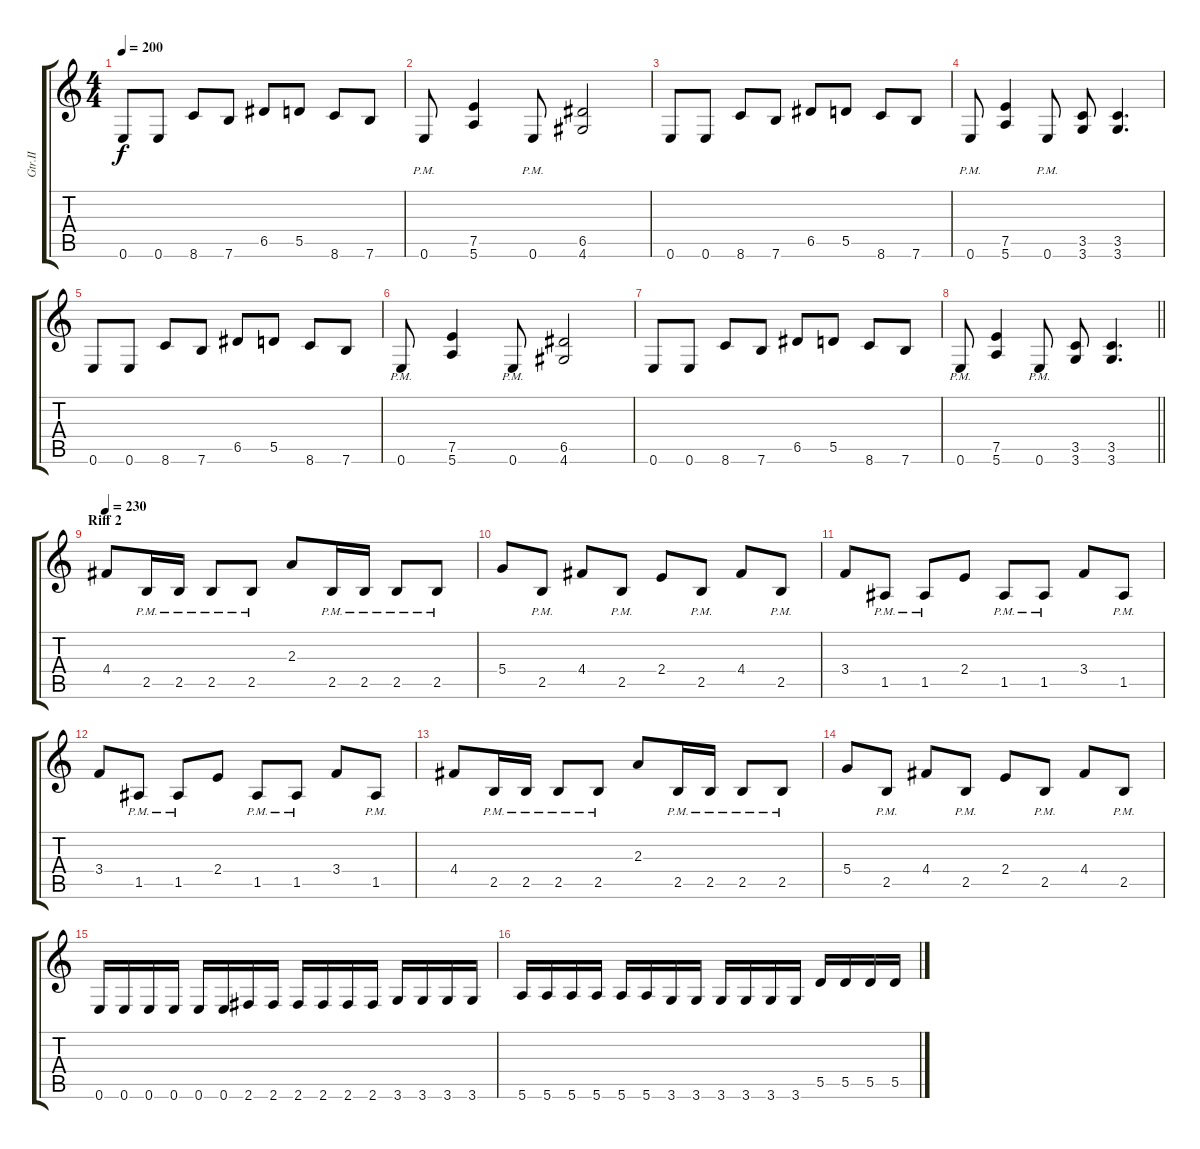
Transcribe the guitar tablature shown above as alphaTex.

\track ("Gtr.II" "Gtr.II") {instrument overdrivenguitar}
\staff {score tabs}
\tuning (E4 B3 G3 D3 A2 E2) {hide}
\ts (4 4)
\tempo 200
\clef g2
\ks c
0.6.8{dy f} 0.6.8 8.6.8 7.6.8 6.5.8 5.5.8 8.6.8 7.6.8 |
0.6{pm}.8 (7.5 5.6).4 0.6{pm}.8 (6.5 4.6).2 |
0.6.8 0.6.8 8.6.8 7.6.8 6.5.8 5.5.8 8.6.8 7.6.8 |
0.6{pm}.8 (7.5 5.6).4 0.6{pm}.8 (3.5 3.6).8 (3.5 3.6).4{d} |
0.6.8 0.6.8 8.6.8 7.6.8 6.5.8 5.5.8 8.6.8 7.6.8 |
0.6{pm}.8 (7.5 5.6).4 0.6{pm}.8 (6.5 4.6).2 |
0.6.8 0.6.8 8.6.8 7.6.8 6.5.8 5.5.8 8.6.8 7.6.8 |
\barLineRight lightlight
0.6{pm}.8 (7.5 5.6).4 0.6{pm}.8 (3.5 3.6).8 (3.5 3.6).4{d} |
\section ("" "Riff 2")
\tempo 230
4.4.8 2.5{pm}.16 2.5{pm}.16 2.5{pm}.8 2.5{pm}.8 2.3.8 2.5{pm}.16 2.5{pm}.16 2.5{pm}.8 2.5{pm}.8 |
5.4.8 2.5{pm}.8 4.4.8 2.5{pm}.8 2.4.8 2.5{pm}.8 4.4.8 2.5{pm}.8 |
3.4.8 1.5{pm}.8 1.5{pm}.8 2.4.8 1.5{pm}.8 1.5{pm}.8 3.4.8 1.5{pm}.8 |
3.4.8 1.5{pm}.8 1.5{pm}.8 2.4.8 1.5{pm}.8 1.5{pm}.8 3.4.8 1.5{pm}.8 |
4.4.8 2.5{pm}.16 2.5{pm}.16 2.5{pm}.8 2.5{pm}.8 2.3.8 2.5{pm}.16 2.5{pm}.16 2.5{pm}.8 2.5{pm}.8 |
5.4.8 2.5{pm}.8 4.4.8 2.5{pm}.8 2.4.8 2.5{pm}.8 4.4.8 2.5{pm}.8 |
0.6.16 0.6.16 0.6.16 0.6.16 0.6.16 0.6.16 2.6.16 2.6.16 2.6.16 2.6.16 2.6.16 2.6.16 3.6.16 3.6.16 3.6.16 3.6.16 |
5.6.16 5.6.16 5.6.16 5.6.16 5.6.16 5.6.16 3.6.16 3.6.16 3.6.16 3.6.16 3.6.16 3.6.16 5.5.16 5.5.16 5.5.16 5.5.16
